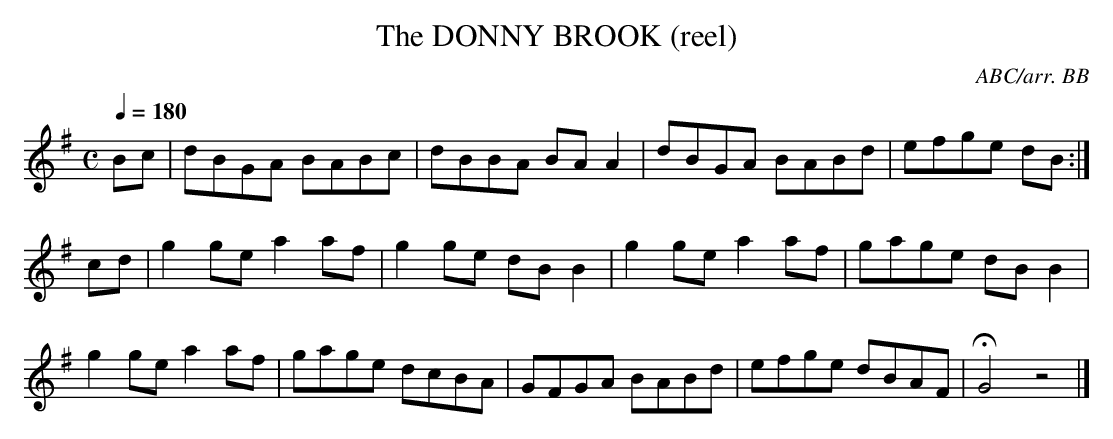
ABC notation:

X:1
T:DONNY BROOK (reel), The
C:ABC/arr. BB
Q:1/4=180
L:1/8
M:C
K:G
Bc|dBGA BABc|dBBA BAA2|dBGA BABd|efge dB :|
cd|g2ge a2af|g2ge dBB2|g2ge a2af|gage dBB2|
g2ge a2af|gage dcBA|GFGA BABd|efge dBAF|HG4z4|]
